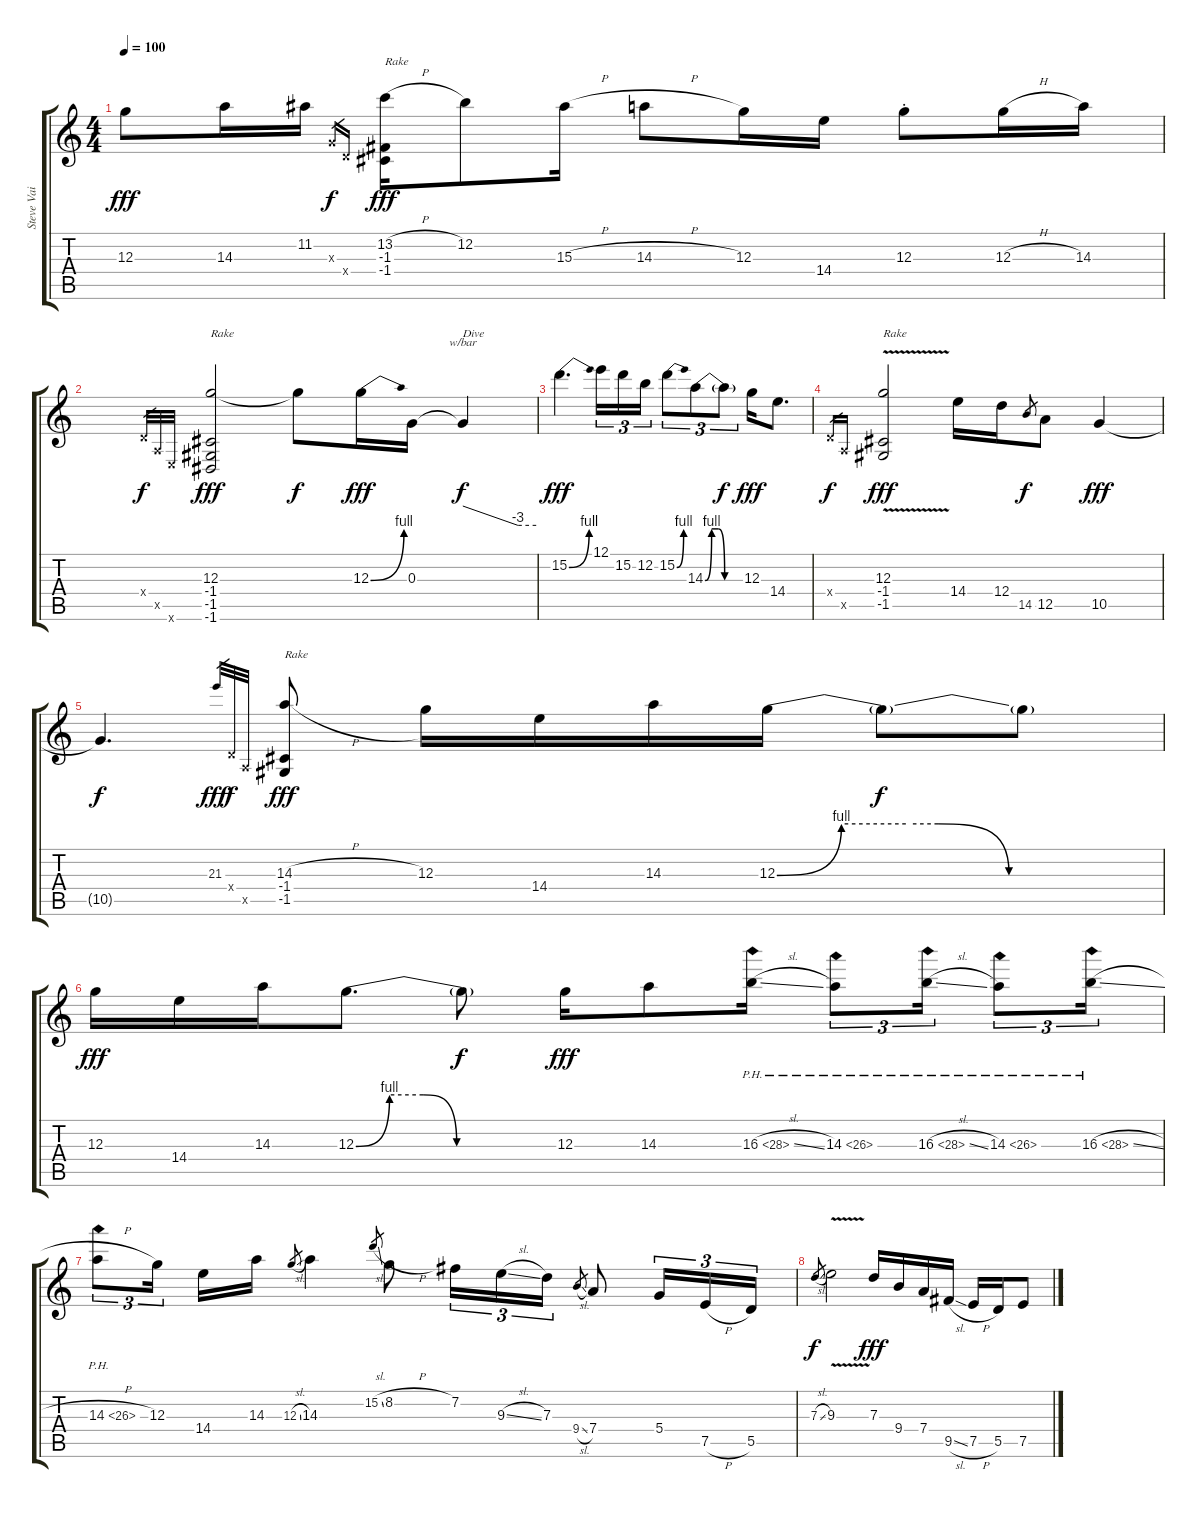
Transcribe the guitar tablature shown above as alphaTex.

\track ("Steve Vai" "Steve Vai") {instrument distortionguitar}
\staff {score tabs}
\tuning (E4 B3 G3 D3 A2 E2) {hide}
\ts (4 4)
\tempo 100
\clef g2
\ks c
12.3.8{dy fff} 14.3.16 11.2.16 0.3{x}.16{gr dy f} 0.4{x}.16{gr} (13.2{h} -1.3 -1.4).16{txt "Rake" dy fff} 12.2.8 15.3{h}.16 14.3{h}.8 12.3.16 14.4.16 12.3{st}.8 12.3{h}.16 14.3.16 |
0.4{x}.32{gr dy f} 0.5{x}.32{gr} 0.6{x}.32{gr} (12.3 -1.4 -1.5 -1.6).2{txt "Rake" dy fff} 12.3{t}.8{dy f} 12.3{be (bend 0 0 60 4)}.16{dy fff} 0.3.16 0.3{t}.4{tbe (custom default 0 0 45 -12 60 -12) txt "Dive" dy f} |
15.2{be (bend 0 0 60 4)}.4{d dy fff} 12.1.16{tu (3 2)} 15.2.16{tu (3 2)} 12.2.16{tu (3 2)} 15.2{be (bend 0 0 60 4)}.8{tu (3 2)} 14.3{be (custom 0 0 10 4 20 4 30 0 60 0)}.8{tu (3 2)} 14.3{t}.8{tu (3 2) dy f} 12.3.16{dy fff} 14.4.8{d} |
0.4{x}.16{gr dy f} 0.5{x}.16{gr} (12.3{v} -1.4 -1.5).2{txt "Rake" dy fff} 14.4.16 12.4.16 14.5.8{gr dy f} 12.5.8 10.5.4{dy fff} |
10.5{t}.4{d dy f} 21.3.32{gr dy fff} 0.4{x}.32{gr dy f} 0.5{x}.32{gr} (14.3{h} -1.4 -1.5).8{txt "Rake" dy fff} 12.3.16 14.4.16 14.3.16 12.3{be (custom 0 0 10 4 20 4 25 4 36 0 60 0)}.16 12.3{t}.8{dy f} 12.3{t}.8 |
12.3.16{dy fff} 14.4.16 14.3.16 12.3{be (custom 0 0 10 4 20 4 30 0 60 0)}.8{d} 12.3{t}.8{dy f} 12.3.16{dy fff} 14.3.8 16.3{ph 12 sl}.16 14.3{ph 12}.8{tu (3 2)} 16.3{ph 12 sl}.16{tu (3 2)} 14.3{ph 12}.8{tu (3 2)} 16.3{ph 12 sl}.16{tu (3 2)} |
14.3{ph 12 h}.8{tu (3 2)} 12.3.16{tu (3 2) beam splitsecondary} 14.4.16 14.3.16 12.3{sl}.8{gr} 14.3.4 15.2{sl}.8{gr} 8.2{h}.8 7.2.16{tu (3 2)} 9.3{sl}.16{tu (3 2)} 7.3.16{tu (3 2)} 9.4{sl}.8{gr} 7.4.8 5.4.16{tu (3 2)} 7.5{h}.16{tu (3 2)} 5.5.16{tu (3 2)} |
7.3{sl}.8{gr dy f} 9.3{v}.2 7.3.16{dy fff} 9.4.16 7.4.16 9.5{sl}.16 7.5{h}.16 5.5.16 7.5.8
